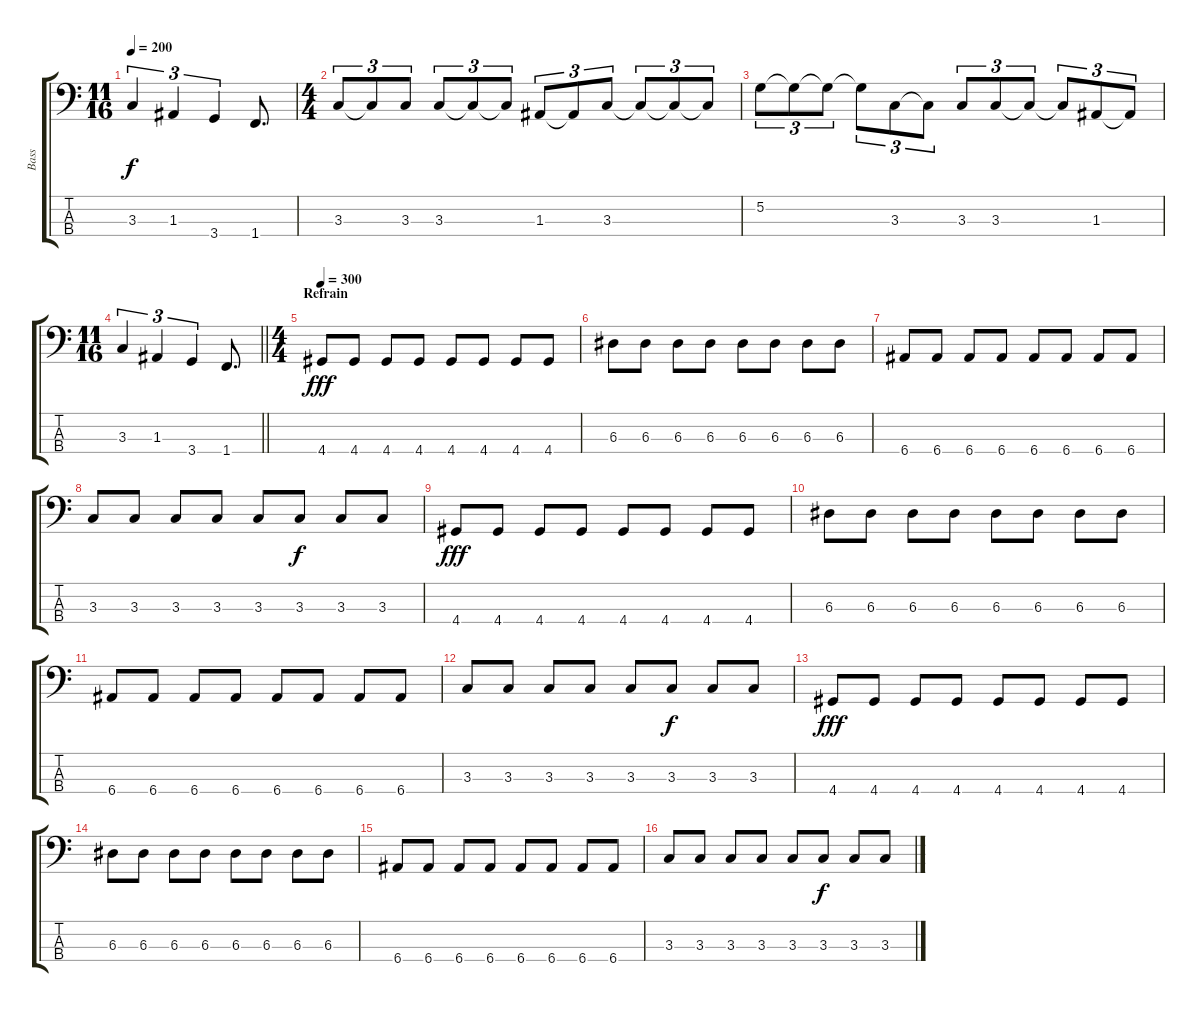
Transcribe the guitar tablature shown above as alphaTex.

\track ("Bass" "Bass") {instrument electricbassfinger}
\staff {score tabs}
\tuning (G2 D2 A1 E1) {hide}
\ts (11 16)
\tempo 200
\clef f4
\ks c
3.3.4{tu (3 2) dy f} 1.3.4{tu (3 2)} 3.4.4{tu (3 2)} 1.4.8{d} |
\ts (4 4)
3.3.8{tu (3 2)} 3.3{t}.8{tu (3 2)} 3.3.8{tu (3 2)} 3.3.8{tu (3 2)} 3.3{t}.8{tu (3 2)} 3.3{t}.8{tu (3 2)} 1.3.8{tu (3 2)} 1.3{t}.8{tu (3 2)} 3.3.8{tu (3 2)} 3.3{t}.8{tu (3 2)} 3.3{t}.8{tu (3 2)} 3.3{t}.8{tu (3 2)} |
5.2.8{tu (3 2)} 5.2{t}.8{tu (3 2)} 5.2{t}.8{tu (3 2)} 5.2{t}.8{tu (3 2)} 3.3.8{tu (3 2)} 3.3{t}.8{tu (3 2)} 3.3.8{tu (3 2)} 3.3.8{tu (3 2)} 3.3{t}.8{tu (3 2)} 3.3{t}.8{tu (3 2)} 1.3.8{tu (3 2)} 1.3{t}.8{tu (3 2)} |
\ts (11 16)
\barLineRight lightlight
3.3.4{tu (3 2)} 1.3.4{tu (3 2)} 3.4.4{tu (3 2)} 1.4.8{d} |
\ts (4 4)
\section ("" "Refrain")
\tempo 300
4.4.8{dy fff} 4.4.8 4.4.8 4.4.8 4.4.8 4.4.8 4.4.8 4.4.8 |
6.3.8 6.3.8 6.3.8 6.3.8 6.3.8 6.3.8 6.3.8 6.3.8 |
6.4.8 6.4.8 6.4.8 6.4.8 6.4.8 6.4.8 6.4.8 6.4.8 |
3.3.8 3.3.8 3.3.8 3.3.8 3.3.8 3.3.8{dy f} 3.3.8 3.3.8 |
4.4.8{dy fff} 4.4.8 4.4.8 4.4.8 4.4.8 4.4.8 4.4.8 4.4.8 |
6.3.8 6.3.8 6.3.8 6.3.8 6.3.8 6.3.8 6.3.8 6.3.8 |
6.4.8 6.4.8 6.4.8 6.4.8 6.4.8 6.4.8 6.4.8 6.4.8 |
3.3.8 3.3.8 3.3.8 3.3.8 3.3.8 3.3.8{dy f} 3.3.8 3.3.8 |
4.4.8{dy fff} 4.4.8 4.4.8 4.4.8 4.4.8 4.4.8 4.4.8 4.4.8 |
6.3.8 6.3.8 6.3.8 6.3.8 6.3.8 6.3.8 6.3.8 6.3.8 |
6.4.8 6.4.8 6.4.8 6.4.8 6.4.8 6.4.8 6.4.8 6.4.8 |
3.3.8 3.3.8 3.3.8 3.3.8 3.3.8 3.3.8{dy f} 3.3.8 3.3.8
